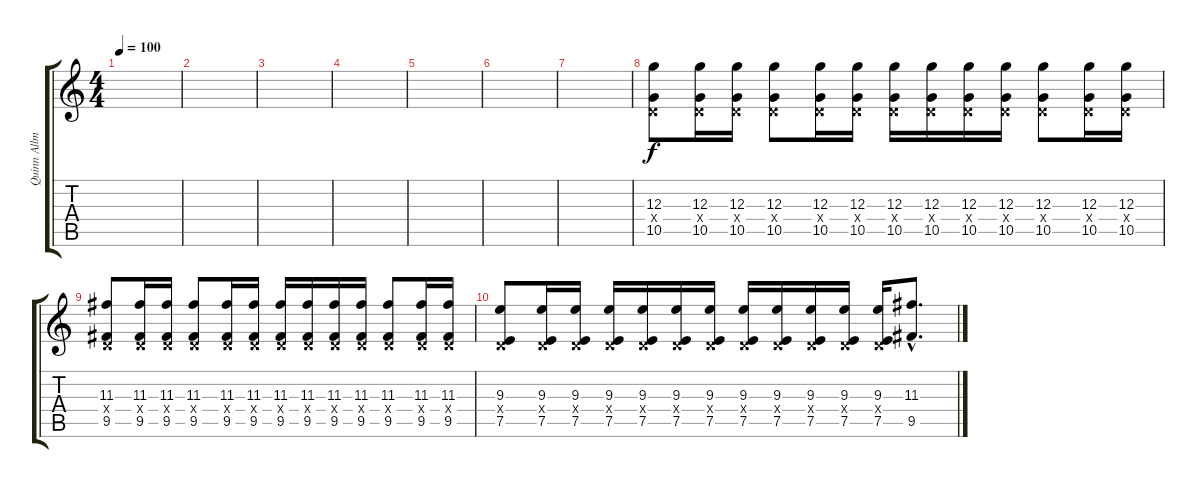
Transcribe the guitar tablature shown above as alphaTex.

\track ("Quinn Allman-guitar 6" "Quinn Allm") {instrument overdrivenguitar}
\staff {score tabs}
\tuning (E4 B3 G3 D3 A2 D2) {hide}
\ts (4 4)
\tempo 100
\clef g2
\ks c
|
|
|
|
|
|
|
(12.3 0.4{x} 10.5).8 (12.3 0.4{x} 10.5).16 (12.3 0.4{x} 10.5).16 (12.3 0.4{x} 10.5).8 (12.3 0.4{x} 10.5).16 (12.3 0.4{x} 10.5).16 (12.3 0.4{x} 10.5).16 (12.3 0.4{x} 10.5).16 (12.3 0.4{x} 10.5).16 (12.3 0.4{x} 10.5).16 (12.3 0.4{x} 10.5).8 (12.3 0.4{x} 10.5).16 (12.3 0.4{x} 10.5).16 |
(11.3 0.4{x} 9.5).8 (11.3 0.4{x} 9.5).16 (11.3 0.4{x} 9.5).16 (11.3 0.4{x} 9.5).8 (11.3 0.4{x} 9.5).16 (11.3 0.4{x} 9.5).16 (11.3 0.4{x} 9.5).16 (11.3 0.4{x} 9.5).16 (11.3 0.4{x} 9.5).16 (11.3 0.4{x} 9.5).16 (11.3 0.4{x} 9.5).8 (11.3 0.4{x} 9.5).16 (11.3 0.4{x} 9.5).16 |
(9.3 0.4{x} 7.5).8 (9.3 0.4{x} 7.5).16 (9.3 0.4{x} 7.5).16 (9.3 0.4{x} 7.5).16 (9.3 0.4{x} 7.5).16 (9.3 0.4{x} 7.5).16 (9.3 0.4{x} 7.5).16 (9.3 0.4{x} 7.5).16 (9.3 0.4{x} 7.5).16 (9.3 0.4{x} 7.5).16 (9.3 0.4{x} 7.5).16 (9.3 0.4{x} 7.5).16 (11.3{hac} 9.5{hac}).8{d}
